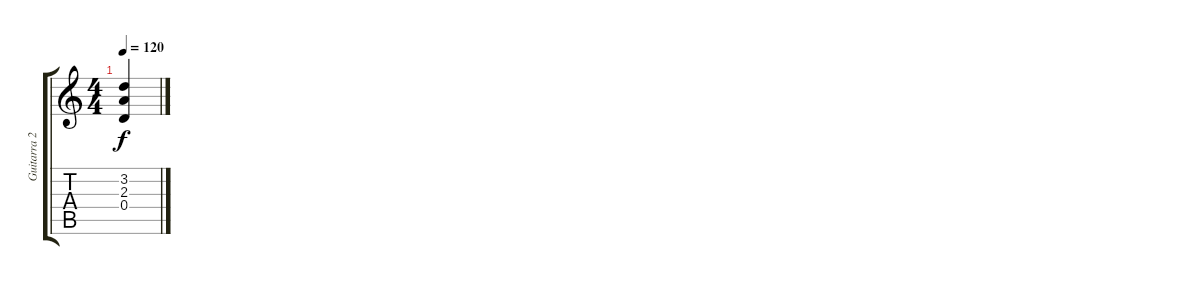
\track ("Guitarra 2" "Guitarra 2") {instrument electricguitarclean}
\staff {score tabs}
\tuning (E4 B3 G3 D3 A2 E2) {hide}
\ts (4 4)
\tempo 120
\clef g2
\ks c
(3.2 2.3 0.4).4{dy f}
